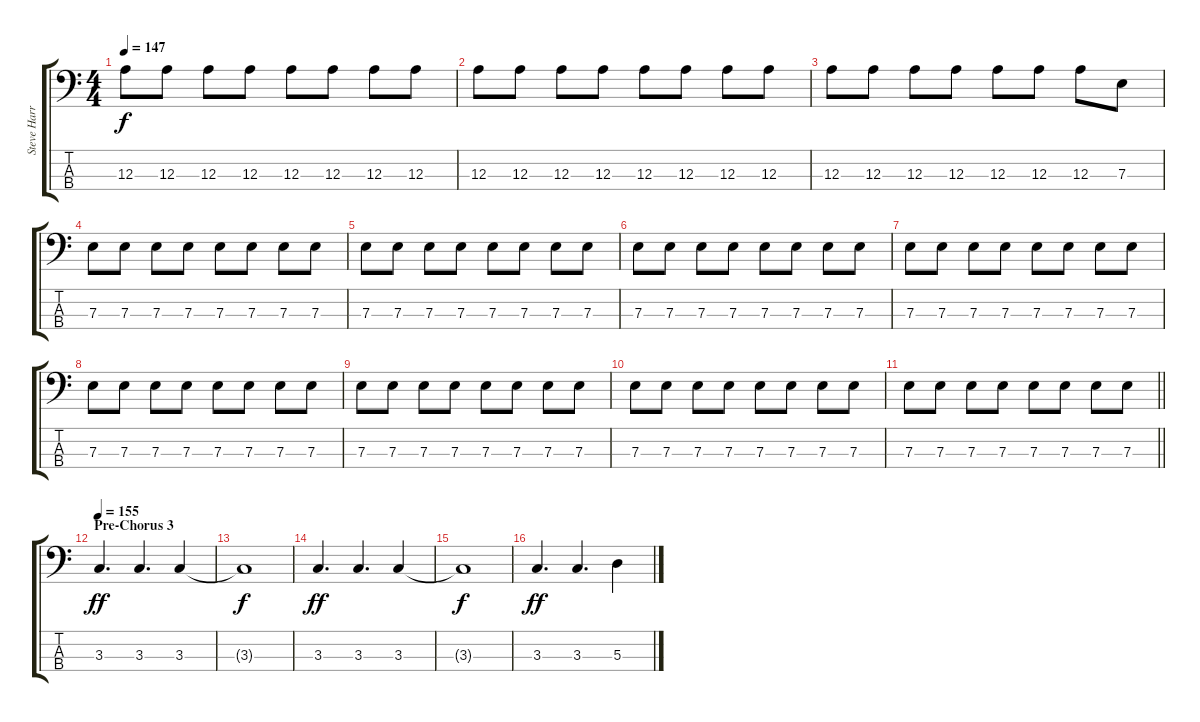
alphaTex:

\track ("Steve Harris" "Steve Harr") {instrument electricbassfinger}
\staff {score tabs}
\tuning (G2 D2 A1 E1) {hide}
\ts (4 4)
\tempo 147
\clef f4
\ks c
12.3.8{dy f} 12.3.8 12.3.8 12.3.8 12.3.8 12.3.8 12.3.8 12.3.8 |
12.3.8 12.3.8 12.3.8 12.3.8 12.3.8 12.3.8 12.3.8 12.3.8 |
12.3.8 12.3.8 12.3.8 12.3.8 12.3.8 12.3.8 12.3.8 7.3.8 |
7.3.8 7.3.8 7.3.8 7.3.8 7.3.8 7.3.8 7.3.8 7.3.8 |
7.3.8 7.3.8 7.3.8 7.3.8 7.3.8 7.3.8 7.3.8 7.3.8 |
7.3.8 7.3.8 7.3.8 7.3.8 7.3.8 7.3.8 7.3.8 7.3.8 |
7.3.8 7.3.8 7.3.8 7.3.8 7.3.8 7.3.8 7.3.8 7.3.8 |
7.3.8 7.3.8 7.3.8 7.3.8 7.3.8 7.3.8 7.3.8 7.3.8 |
7.3.8 7.3.8 7.3.8 7.3.8 7.3.8 7.3.8 7.3.8 7.3.8 |
7.3.8 7.3.8 7.3.8 7.3.8 7.3.8 7.3.8 7.3.8 7.3.8 |
\barLineRight lightlight
7.3.8 7.3.8 7.3.8 7.3.8 7.3.8 7.3.8 7.3.8 7.3.8 |
\section ("" "Pre-Chorus 3")
\tempo 155
3.3.4{d dy ff volume 13} 3.3.4{d} 3.3.4 |
3.3{t}.1{dy f} |
3.3.4{d dy ff} 3.3.4{d} 3.3.4 |
3.3{t}.1{dy f} |
3.3.4{d dy ff} 3.3.4{d} 5.3.4
